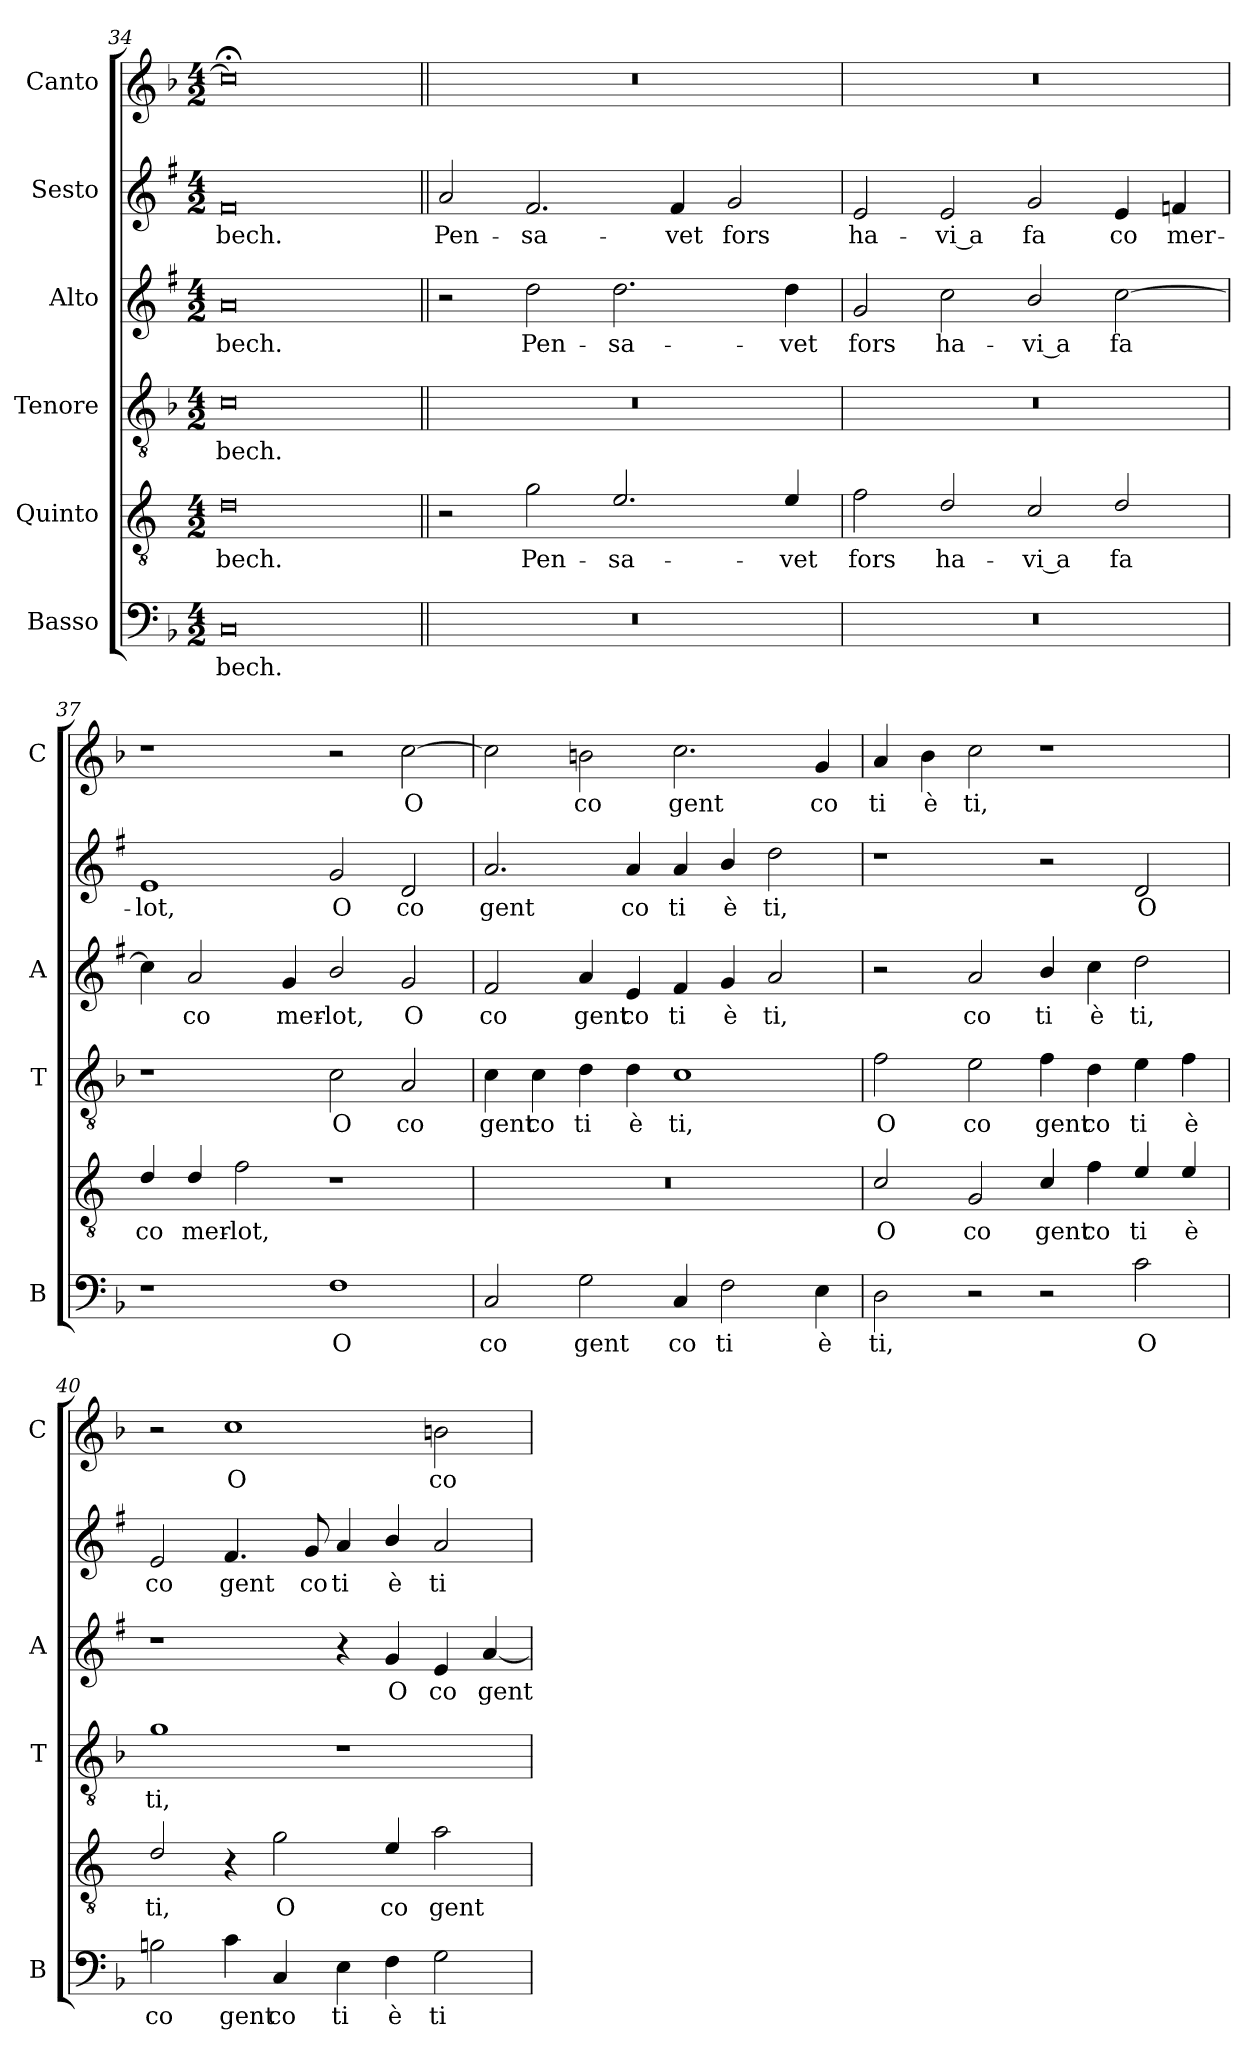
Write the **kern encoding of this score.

**kern	**text	**kern	**text	**kern	**text	**kern	**text	**kern	**text	**kern	**text
*part6	*part6	*part5	*part5	*part4	*part4	*part3	*part3	*part2	*part2	*part1	*part1
*staff6	*staff6	*staff5	*staff5	*staff4	*staff4	*staff3	*staff3	*staff2	*staff2	*staff1	*staff1
*I"Basso	*	*I"Quinto	*	*I"Tenore	*	*I"Alto	*	*I"Sesto	*	*I"Canto	*
*I'B	*	*	*	*I'T	*	*I'A	*	*	*	*I'C	*
*clefF4	*	*clefGv2	*	*clefGv2	*	*clefG2	*	*clefG2	*	*clefG2	*
*	*	*ITrd4c7	*	*	*	*ITrd1c2	*	*ITrd1c2	*	*	*
*k[b-]	*	*k[b-]	*	*k[b-]	*	*k[b-]	*	*k[b-]	*	*k[b-]	*
*F:	*	*F:	*	*F:	*	*F:	*	*F:	*	*F:	*
*M4/2	*	*M4/2	*	*M4/2	*	*M4/2	*	*M4/2	*	*M4/2	*
=34	=34	=34	=34	=34	=34	=34	=34	=34	=34	=34	=34
!	!LO:LY:b	!	!LO:LY:b	!	!LO:LY:b	!	!LO:LY:b	!	!LO:LY:b	!	!
0C	-bech.	0G	-bech.	0c	-bech.	0g	-bech.	0e	-bech.	0cc;<]	.
=35||	=35||	=35||	=35||	=35||	=35||	=35||	=35||	=35||	=35||	=35||	=35||
!	!	!	!	!	!	!	!	!	!LO:LY:b	!	!
0r	.	2r	.	0r	.	2r	.	2g/	Pen-	0r	.
!	!	!	!LO:LY:b	!	!	!	!LO:LY:b	!	!LO:LY:b	!	!
.	.	2c\	Pen-	.	.	2cc\	Pen-	2.e/	-sa-	.	.
!	!	!	!LO:LY:b	!	!	!	!LO:LY:b	!	!	!	!
.	.	2.A/	-sa-	.	.	2.cc\	-sa-	.	.	.	.
!	!	!	!	!	!	!	!	!	!LO:LY:b	!	!
.	.	.	.	.	.	.	.	4e/	-vet	.	.
!	!	!	!	!	!	!	!	!	!LO:LY:b	!	!
.	.	.	.	.	.	.	.	2f/	fors	.	.
!	!	!	!LO:LY:b	!	!	!	!LO:LY:b	!	!	!	!
.	.	4A/	-vet	.	.	4cc\	-vet	.	.	.	.
=36	=36	=36	=36	=36	=36	=36	=36	=36	=36	=36	=36
!	!	!	!LO:LY:b	!	!	!	!LO:LY:b	!	!LO:LY:b	!	!
0r	.	2B-\	fors	0r	.	2f/	fors	2d/	ha-	0r	.
!	!	!	!LO:LY:b	!	!	!	!LO:LY:b	!	!LO:LY:b	!	!
.	.	2G/	ha-	.	.	2b-\	ha-	2d/	-vi a	.	.
!	!	!	!LO:LY:b	!	!	!	!LO:LY:b	!	!LO:LY:b	!	!
.	.	2F/	-vi a	.	.	2a/	-vi a	2f/	fa	.	.
!	!	!	!LO:LY:b	!	!	!	!LO:LY:b	!	!LO:LY:b	!	!
.	.	2G/	fa	.	.	[2b-\	fa	4d/	co	.	.
!	!	!	!	!	!	!	!	!	!LO:LY:b	!	!
.	.	.	.	.	.	.	.	4e-X/	mer-	.	.
=37	=37	=37	=37	=37	=37	=37	=37	=37	=37	=37	=37
!	!	!	!LO:LY:b	!	!	!	!	!	!LO:LY:b	!	!
1r	.	4G/	co	1r	.	4b-\]	.	1d	-lot,	1r	.
!	!	!	!LO:LY:b	!	!	!	!LO:LY:b	!	!	!	!
.	.	4G/	mer-	.	.	2g/	co	.	.	.	.
!	!	!	!LO:LY:b	!	!	!	!	!	!	!	!
.	.	2B-\	-lot,	.	.	.	.	.	.	.	.
!	!	!	!	!	!	!	!LO:LY:b	!	!	!	!
.	.	.	.	.	.	4f/	mer-	.	.	.	.
!	!LO:LY:b	!	!	!	!LO:LY:b	!	!LO:LY:b	!	!LO:LY:b	!	!
1F	O	1r	.	2c\	O	2a/	-lot,	2f/	O	2r	.
!	!	!	!	!	!LO:LY:b	!	!LO:LY:b	!	!LO:LY:b	!	!LO:LY:b
.	.	.	.	2A/	co	2f/	O	2c/	co	[2cc\	O
!!LO:LB:g=z
=38	=38	=38	=38	=38	=38	=38	=38	=38	=38	=38	=38
!	!LO:LY:b	!	!	!	!LO:LY:b	!	!LO:LY:b	!	!LO:LY:b	!	!
2C/	co	0r	.	4c\	gent	2e/	co	2.g/	gent	2cc\]	.
!	!	!	!	!	!LO:LY:b	!	!	!	!	!	!
.	.	.	.	4c\	co	.	.	.	.	.	.
!	!LO:LY:b	!	!	!	!LO:LY:b	!	!LO:LY:b	!	!	!	!LO:LY:b
2G\	gent	.	.	4d\	ti	4g/	gent	.	.	2bn\	co
!	!	!	!	!	!LO:LY:b	!	!LO:LY:b	!	!LO:LY:b	!	!
.	.	.	.	4d\	è	4d/	co	4g/	co	.	.
!	!LO:LY:b	!	!	!	!LO:LY:b	!	!LO:LY:b	!	!LO:LY:b	!	!LO:LY:b
4C/	co	.	.	1c	ti,	4e/	ti	4g/	ti	2.cc\	gent
!	!LO:LY:b	!	!	!	!	!	!LO:LY:b	!	!LO:LY:b	!	!
2F\	ti	.	.	.	.	4f/	è	4a/	è	.	.
!	!	!	!	!	!	!	!LO:LY:b	!	!LO:LY:b	!	!
.	.	.	.	.	.	2g/	ti,	2cc\	ti,	.	.
!	!LO:LY:b	!	!	!	!	!	!	!	!	!	!LO:LY:b
4E\	è	.	.	.	.	.	.	.	.	4g/	co
=39	=39	=39	=39	=39	=39	=39	=39	=39	=39	=39	=39
!	!LO:LY:b	!	!LO:LY:b	!	!LO:LY:b	!	!	!	!	!	!LO:LY:b
2D\	ti,	2F/	O	2f\	O	2r	.	1r	.	4a/	ti
!	!	!	!	!	!	!	!	!	!	!	!LO:LY:b
.	.	.	.	.	.	.	.	.	.	4b-\	è
!	!	!	!LO:LY:b	!	!LO:LY:b	!	!LO:LY:b	!	!	!	!LO:LY:b
2r	.	2C/	co	2e\	co	2g/	co	.	.	2cc\	ti,
!	!	!	!LO:LY:b	!	!LO:LY:b	!	!LO:LY:b	!	!	!	!
2r	.	4F/	gent	4f\	gent	4a/	ti	2r	.	1r	.
!	!	!	!LO:LY:b	!	!LO:LY:b	!	!LO:LY:b	!	!	!	!
.	.	4B-\	co	4d\	co	4b-\	è	.	.	.	.
!	!LO:LY:b	!	!LO:LY:b	!	!LO:LY:b	!	!LO:LY:b	!	!LO:LY:b	!	!
2c\	O	4A/	ti	4e\	ti	2cc\	ti,	2c/	O	.	.
!	!	!	!LO:LY:b	!	!LO:LY:b	!	!	!	!	!	!
.	.	4A/	è	4f\	è	.	.	.	.	.	.
=40	=40	=40	=40	=40	=40	=40	=40	=40	=40	=40	=40
!	!LO:LY:b	!	!LO:LY:b	!	!LO:LY:b	!	!	!	!LO:LY:b	!	!
2Bn\	co	2G/	ti,	1g	ti,	1r	.	2d/	co	2r	.
!	!LO:LY:b	!	!	!	!	!	!	!	!LO:LY:b	!	!LO:LY:b
4c\	gent	4r	.	.	.	.	.	4.e/	gent	1cc	O
!	!LO:LY:b	!	!LO:LY:b	!	!	!	!	!	!	!	!
4C/	co	2c\	O	.	.	.	.	.	.	.	.
!	!	!	!	!	!	!	!	!	!LO:LY:b	!	!
.	.	.	.	.	.	.	.	8f/	co	.	.
!	!LO:LY:b	!	!	!	!	!	!	!	!LO:LY:b	!	!
4E\	ti	.	.	1r	.	4r	.	4g/	ti	.	.
!	!LO:LY:b	!	!LO:LY:b	!	!	!	!LO:LY:b	!	!LO:LY:b	!	!
4F\	è	4A/	co	.	.	4f/	O	4a/	è	.	.
!	!LO:LY:b	!	!LO:LY:b	!	!	!	!LO:LY:b	!	!LO:LY:b	!	!LO:LY:b
2G\	ti	2d\	gent	.	.	4d/	co	2g/	ti	2bn\	co
!	!	!	!	!	!	!	!LO:LY:b	!	!	!	!
.	.	.	.	.	.	[4g/	gent	.	.	.	.
=	=	=	=	=	=	=	=	=	=	=	=
*-	*-	*-	*-	*-	*-	*-	*-	*-	*-	*-	*-
